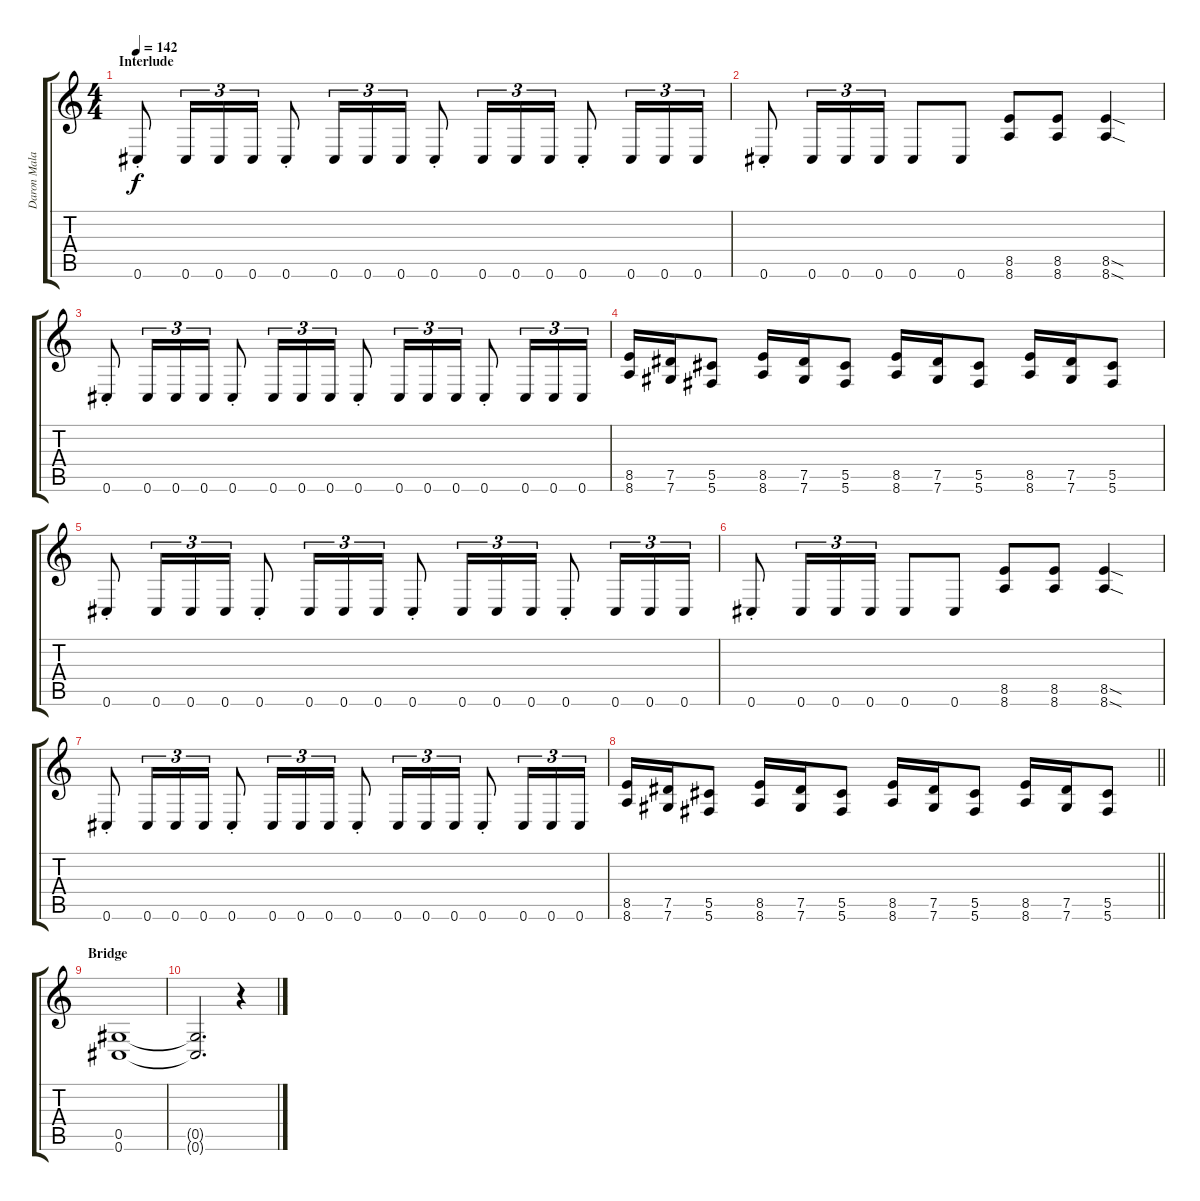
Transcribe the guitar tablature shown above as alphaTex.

\track ("Daron Malakain" "Daron Mala") {instrument distortionguitar}
\staff {score tabs}
\tuning (Eb4 Bb3 Gb3 Db3 Ab2 Db2) {hide}
\ts (4 4)
\section ("" "Interlude")
\tempo 142
\clef g2
\ks c
0.6{st}.8{dy f} 0.6.16{tu (3 2)} 0.6.16{tu (3 2)} 0.6.16{tu (3 2)} 0.6{st}.8 0.6.16{tu (3 2)} 0.6.16{tu (3 2)} 0.6.16{tu (3 2)} 0.6{st}.8 0.6.16{tu (3 2)} 0.6.16{tu (3 2)} 0.6.16{tu (3 2)} 0.6{st}.8 0.6.16{tu (3 2)} 0.6.16{tu (3 2)} 0.6.16{tu (3 2)} |
0.6{st}.8 0.6.16{tu (3 2)} 0.6.16{tu (3 2)} 0.6.16{tu (3 2)} 0.6.8 0.6.8 (8.5 8.6).8 (8.5 8.6).8 (8.5{sod} 8.6{sod}).4 |
0.6{st}.8 0.6.16{tu (3 2)} 0.6.16{tu (3 2)} 0.6.16{tu (3 2)} 0.6{st}.8 0.6.16{tu (3 2)} 0.6.16{tu (3 2)} 0.6.16{tu (3 2)} 0.6{st}.8 0.6.16{tu (3 2)} 0.6.16{tu (3 2)} 0.6.16{tu (3 2)} 0.6{st}.8 0.6.16{tu (3 2)} 0.6.16{tu (3 2)} 0.6.16{tu (3 2)} |
(8.5 8.6).16 (7.5 7.6).16 (5.5 5.6).8 (8.5 8.6).16 (7.5 7.6).16 (5.5 5.6).8 (8.5 8.6).16 (7.5 7.6).16 (5.5 5.6).8 (8.5 8.6).16 (7.5 7.6).16 (5.5 5.6).8 |
0.6{st}.8 0.6.16{tu (3 2)} 0.6.16{tu (3 2)} 0.6.16{tu (3 2)} 0.6{st}.8 0.6.16{tu (3 2)} 0.6.16{tu (3 2)} 0.6.16{tu (3 2)} 0.6{st}.8 0.6.16{tu (3 2)} 0.6.16{tu (3 2)} 0.6.16{tu (3 2)} 0.6{st}.8 0.6.16{tu (3 2)} 0.6.16{tu (3 2)} 0.6.16{tu (3 2)} |
0.6{st}.8 0.6.16{tu (3 2)} 0.6.16{tu (3 2)} 0.6.16{tu (3 2)} 0.6.8 0.6.8 (8.5 8.6).8 (8.5 8.6).8 (8.5{sod} 8.6{sod}).4 |
0.6{st}.8 0.6.16{tu (3 2)} 0.6.16{tu (3 2)} 0.6.16{tu (3 2)} 0.6{st}.8 0.6.16{tu (3 2)} 0.6.16{tu (3 2)} 0.6.16{tu (3 2)} 0.6{st}.8 0.6.16{tu (3 2)} 0.6.16{tu (3 2)} 0.6.16{tu (3 2)} 0.6{st}.8 0.6.16{tu (3 2)} 0.6.16{tu (3 2)} 0.6.16{tu (3 2)} |
\barLineRight lightlight
(8.5 8.6).16 (7.5 7.6).16 (5.5 5.6).8 (8.5 8.6).16 (7.5 7.6).16 (5.5 5.6).8 (8.5 8.6).16 (7.5 7.6).16 (5.5 5.6).8 (8.5 8.6).16 (7.5 7.6).16 (5.5 5.6).8 |
\section ("" "Bridge")
(0.5 0.6).1 |
(0.5{t} 0.6{t}).2{d} r.4
